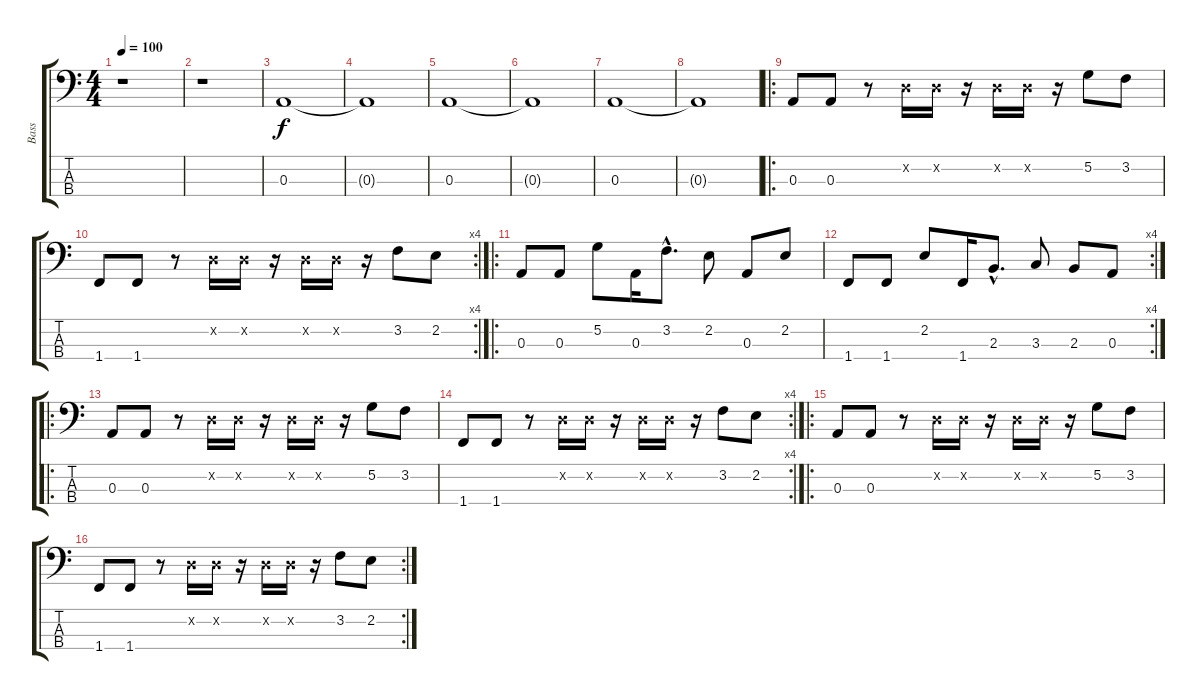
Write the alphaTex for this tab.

\track ("Bass" "Bass") {instrument electricbasspick}
\staff {score tabs}
\tuning (G2 D2 A1 E1) {hide}
\ts (4 4)
\tempo 100
\clef f4
\ks c
r.1{dy f instrument electricbasspick} |
r.1 |
0.3.1 |
0.3{t}.1 |
0.3.1 |
0.3{t}.1 |
0.3.1 |
0.3{t}.1 |
\ro
0.3.8 0.3.8 r.8 0.2{x}.16 0.2{x}.16 r.16 0.2{x}.16 0.2{x}.16 r.16 5.2.8 3.2.8 |
\rc 4
1.4.8 1.4.8 r.8 0.2{x}.16 0.2{x}.16 r.16 0.2{x}.16 0.2{x}.16 r.16 3.2.8 2.2.8 |
\ro
0.3.8 0.3.8 5.2.8 0.3.16 3.2{hac}.8{d} 2.2.8 0.3.8 2.2.8 |
\rc 4
1.4.8 1.4.8 2.2.8 1.4.16 2.3{hac}.8{d} 3.3.8 2.3.8 0.3.8 |
\ro
0.3.8 0.3.8 r.8 0.2{x}.16 0.2{x}.16 r.16 0.2{x}.16 0.2{x}.16 r.16 5.2.8 3.2.8 |
\rc 4
1.4.8 1.4.8 r.8 0.2{x}.16 0.2{x}.16 r.16 0.2{x}.16 0.2{x}.16 r.16 3.2.8 2.2.8 |
\ro
0.3.8 0.3.8 r.8 0.2{x}.16 0.2{x}.16 r.16 0.2{x}.16 0.2{x}.16 r.16 5.2.8 3.2.8 |
\rc 2
1.4.8 1.4.8 r.8 0.2{x}.16 0.2{x}.16 r.16 0.2{x}.16 0.2{x}.16 r.16 3.2.8 2.2.8
